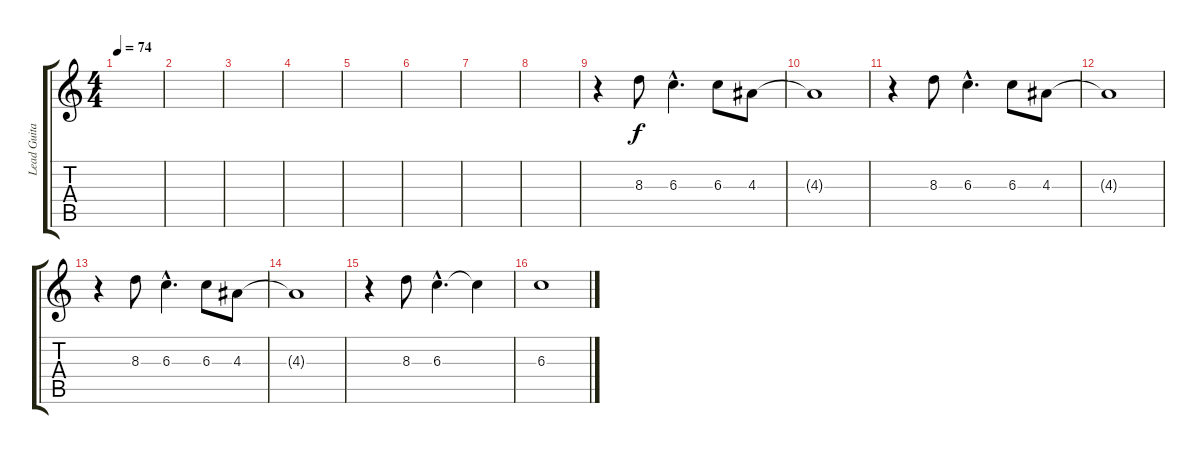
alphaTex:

\track ("Lead Guitar" "Lead Guita") {instrument distortionguitar}
\staff {score tabs}
\tuning (Eb4 Bb3 Gb3 Db3 Ab2 Eb2) {hide}
\ts (4 4)
\tempo 74
\clef g2
\ks c
|
|
|
|
|
|
|
|
r.4 8.3.8 6.3{hac}.4{d} 6.3.8 4.3.8 |
4.3{t}.1 |
r.4 8.3.8 6.3{hac}.4{d} 6.3.8 4.3.8 |
4.3{t}.1 |
r.4 8.3.8 6.3{hac}.4{d} 6.3.8 4.3.8 |
4.3{t}.1 |
r.4 8.3.8 6.3{hac}.4{d} 6.3{t}.4 |
6.3.1
